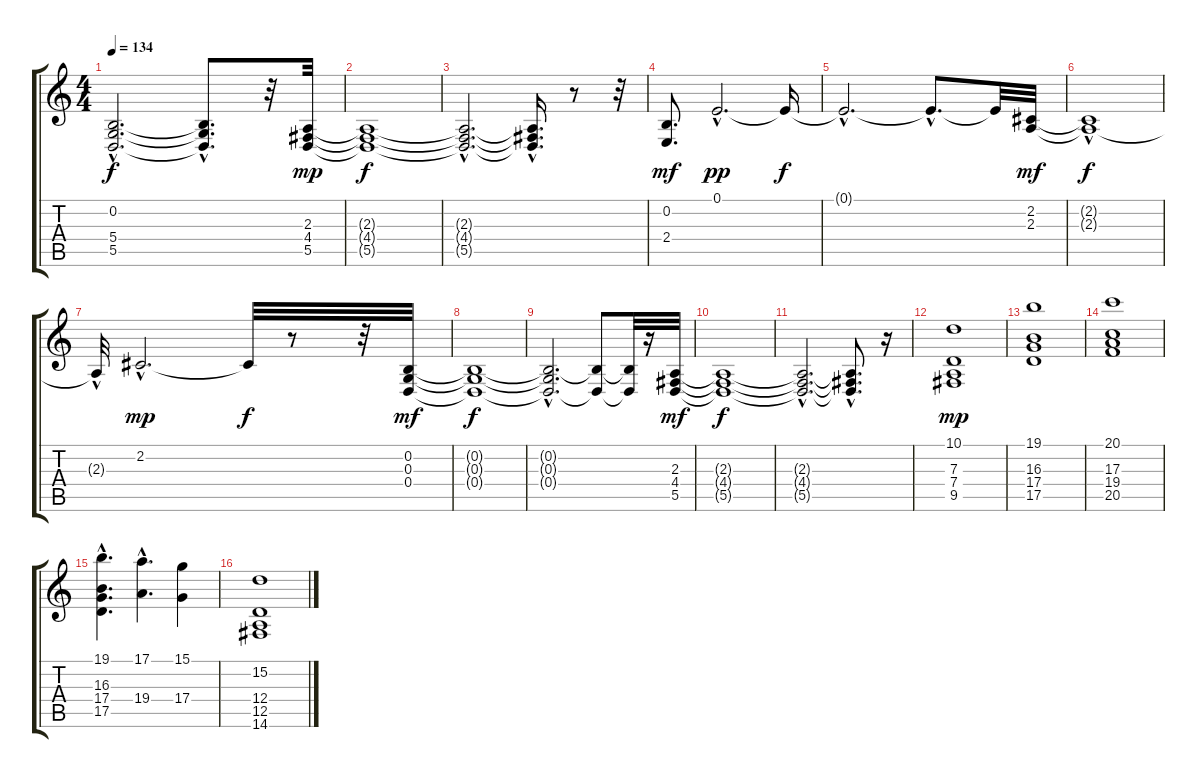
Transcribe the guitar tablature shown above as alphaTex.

\track "" {instrument pad3polysynth}
\staff {score tabs}
\tuning (E4 B3 G3 D3 A2 E2) {hide}
\ts (4 4)
\tempo 134
\clef g2
\ks c
(0.2{hac t} 5.4{hac t} 5.5{hac t}).2{d dy f} (0.2{hac t} 5.4{hac t} 5.5{hac t}).8{d} r.32 (2.3 4.4 5.5).32{dy mp} |
(2.3{t} 4.4{t} 5.5{t}).1{dy f} |
(2.3{hac t} 4.4{hac t} 5.5{hac t}).2{d} (2.3{hac t} 4.4{hac t} 5.5{hac t}).16{d} r.8 r.32 |
(0.2 2.4).8{d dy mf} 0.1{hac}.2{d dy pp} 0.1{t}.16{dy f} |
0.1{hac t}.2{d} 0.1{hac t}.8{d} 0.1{t}.32 (2.2 2.3).32{dy mf} |
(2.2{hac t} 2.3{t}).1{dy f} |
2.3{hac t}.32 2.2{hac}.2{d dy mp} 2.2{t}.32{dy f} r.8 r.32 (0.2 0.3 0.4).32{dy mf} |
(0.2{t} 0.3{t} 0.4{t}).1{dy f} |
(0.2{hac t} 0.3{t} 0.4{hac t}).2{d} (0.2{t} 0.4{t}).8 (0.2{t} 0.4{t}).32 r.16 (2.3 4.4 5.5).32{dy mf} |
(2.3{t} 4.4{t} 5.5{t}).1{dy f} |
(2.3{hac t} 4.4{hac t} 5.5{hac t}).2{d} (2.3{hac t} 4.4{hac t} 5.5{hac t}).8{d} r.16 |
(10.1 7.3 7.4 9.5).1{dy mp} |
(19.1 16.3 17.4 17.5).1 |
(20.1 17.3 19.4 20.5).1 |
(19.1{hac} 16.3{hac} 17.4{hac} 17.5{hac}).4{d} (17.1{hac} 19.4{hac}).4{d} (15.1 17.4).4 |
(15.2 12.4 12.5 14.6).1
